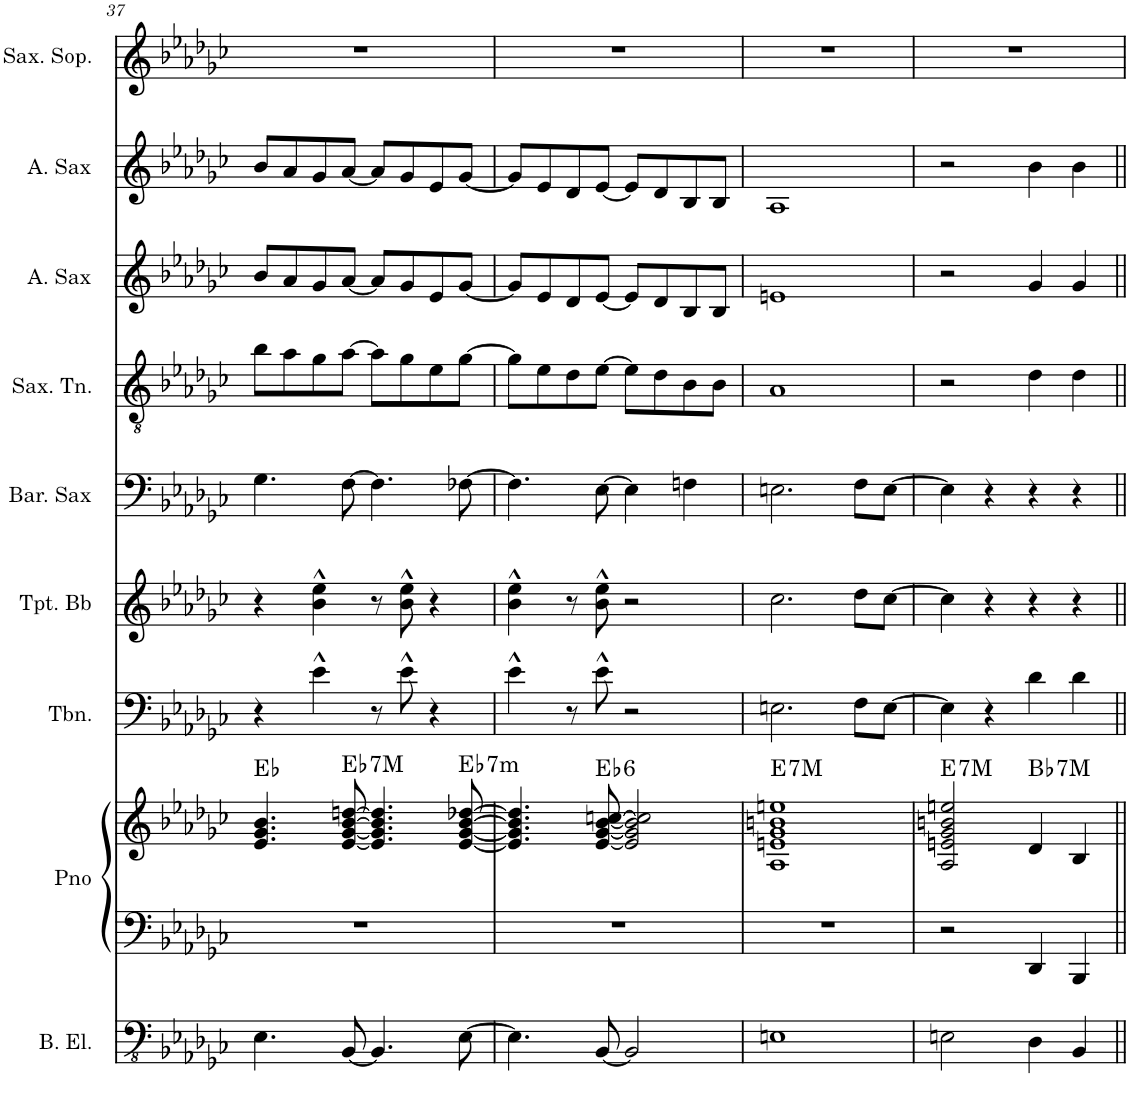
**kern	**kern	**kern	**harte	**kern	**kern	**kern	**kern	**kern	**kern	**kern
*part9	*part8	*part8	*part8	*part7	*part6	*part5	*part4	*part3	*part2	*part1
*staff10	*staff9	*staff8	*	*staff7	*staff6	*staff5	*staff4	*staff3	*staff2	*staff1
*I"Baixo elétrico	*I"Piano	*	*	*I"Trombone	*I"Trompete Bb	*I"Saxofone barítono	*I"Saxofone Tenor	*I"Saxofone Alto	*I"Saxofone Alto	*I"Saxofone Soprano
*I'B. El.	*I'Pno	*	*	*I'Tbn.	*I'Tpt. Bb	*	*I'Sax. Tn.	*	*	*I'Sax. Sop.
!!LO:PB:g=z
*clefFv4	*clefF4	*clefG2	*	*clefF4	*clefG2	*clefF4	*clefGv2	*clefG2	*clefG2	*clefG2
*	*	*	*	*	*ITrd1c2	*ITrd12c21	*ITrd8c14	*ITrd5c9	*ITrd5c9	*ITrd1c2
*k[b-e-a-d-g-c-]	*k[b-e-a-d-g-c-]	*k[b-e-a-d-g-c-]	*	*k[b-e-a-d-g-c-]	*k[b-e-a-d-g-c-]	*k[b-e-a-d-g-c-]	*k[b-e-a-d-g-c-]	*k[b-e-a-d-g-c-]	*k[b-e-a-d-g-c-]	*k[b-e-a-d-g-c-]
*M4/4	*M4/4	*M4/4	*	*M4/4	*M4/4	*M4/4	*M4/4	*M4/4	*M4/4	*M4/4
=37	=37	=37	=37	=37	=37	=37	=37	=37	=37	=37
4.EE-\	1r	4.e-/ 4.g-/ 4.b-/	Eb:maj	4r	4r	4.G-\	8b-\L	8b-/L	8b-/L	1r
.	.	.	.	.	.	.	8a-\	8a-/	8a-/	.
.	.	.	.	4e-^^\	4b-\^^ 4ee-\^^	.	8g-\	8g-/	8g-/	.
!	!	!	!LO:H:kt=7	!	!	!	!	!	!	!
[8BBB-/	.	[8e-/ [8g-/ [8b-/ [8ddn/	Eb:7	.	.	[8F\	[8a-\J	[8a-/J	[8a-/J	.
4.BBB-/]	.	4.e-/] 4.g-/] 4.b-/] 4.dd/]	.	8r	8r	4.F\]	8a-\L]	8a-/L]	8a-/L]	.
.	.	.	.	8e-^^\	8b-\^^ 8ee-\^^	.	8g-\	8g-/	8g-/	.
.	.	.	.	4r	4r	.	8e-\	8e-/	8e-/	.
!	!	!	!LO:H:kt=7	!	!	!	!	!	!	!
[8EE-\	.	[8e-/ [8g-/ [8b-/ [8dd-X/	Eb:7	.	.	[8F-X\	[8g-\J	[8g-/J	[8g-/J	.
=38	=38	=38	=38	=38	=38	=38	=38	=38	=38	=38
4.EE-\]	1r	4.e-/] 4.g-/] 4.b-/] 4.dd-/]	.	4e-^^\	4b-\^^ 4ee-\^^	4.F-\]	8g-\L]	8g-/L]	8g-/L]	1r
.	.	.	.	.	.	.	8e-\	8e-/	8e-/	.
.	.	.	.	8r	8r	.	8d-\	8d-/	8d-/	.
!	!	!	!LO:H:kt=6	!	!	!	!	!	!	!
[8BBB-/	.	[8e-/ [8g-/ [8b-/ [8ccn/	Eb:maj6	8e-^^\	8b-\^^ 8ee-\^^	[8E-\	[8e-\J	[8e-/J	[8e-/J	.
2BBB-/]	.	2e-/] 2g-/] 2b-/] 2cc/]	.	2r	2r	4E-\]	8e-\L]	8e-/L]	8e-/L]	.
.	.	.	.	.	.	.	8d-\	8d-/	8d-/	.
.	.	.	.	.	.	4Fn\	8B-\	8B-/	8B-/	.
.	.	.	.	.	.	.	8B-\J	8B-/J	8B-/J	.
=39	=39	=39	=39	=39	=39	=39	=39	=39	=39	=39
!	!	!	!LO:H:kt=7	!	!	!	!	!	!	!
1EEn	1r	1A- 1en 1g- 1bn 1een	E:7	2.En\	2.cc-\	2.En\	1A-	1en	1A-	1r
.	.	.	.	8F\L	8dd-\L	8F\L	.	.	.	.
.	.	.	.	[8E\J	[8cc-\J	[8E\J	.	.	.	.
=40	=40	=40	=40	=40	=40	=40	=40	=40	=40	=40
!	!	!	!LO:H:kt=7	!	!	!	!	!	!	!
2EEn\	2r	2A-/ 2en/ 2g-/ 2bn/ 2een/	E:7	4E\]	4cc-\]	4E\]	2r	2r	2r	1r
.	.	.	.	4r	4r	4r	.	.	.	.
!	!	!	!LO:H:kt=7	!	!	!	!	!	!	!
4DD-\	4DD-/	4d-/	Bb:7	4d-\	4r	4r	4d-\	4g-/	4b-\	.
4BBB-/	4BBB-/	4B-/	.	4d-\	4r	4r	4d-\	4g-/	4b-\	.
=	=	=	=	=	=	=	=	=	=	=
*-	*-	*-	*-	*-	*-	*-	*-	*-	*-	*-
